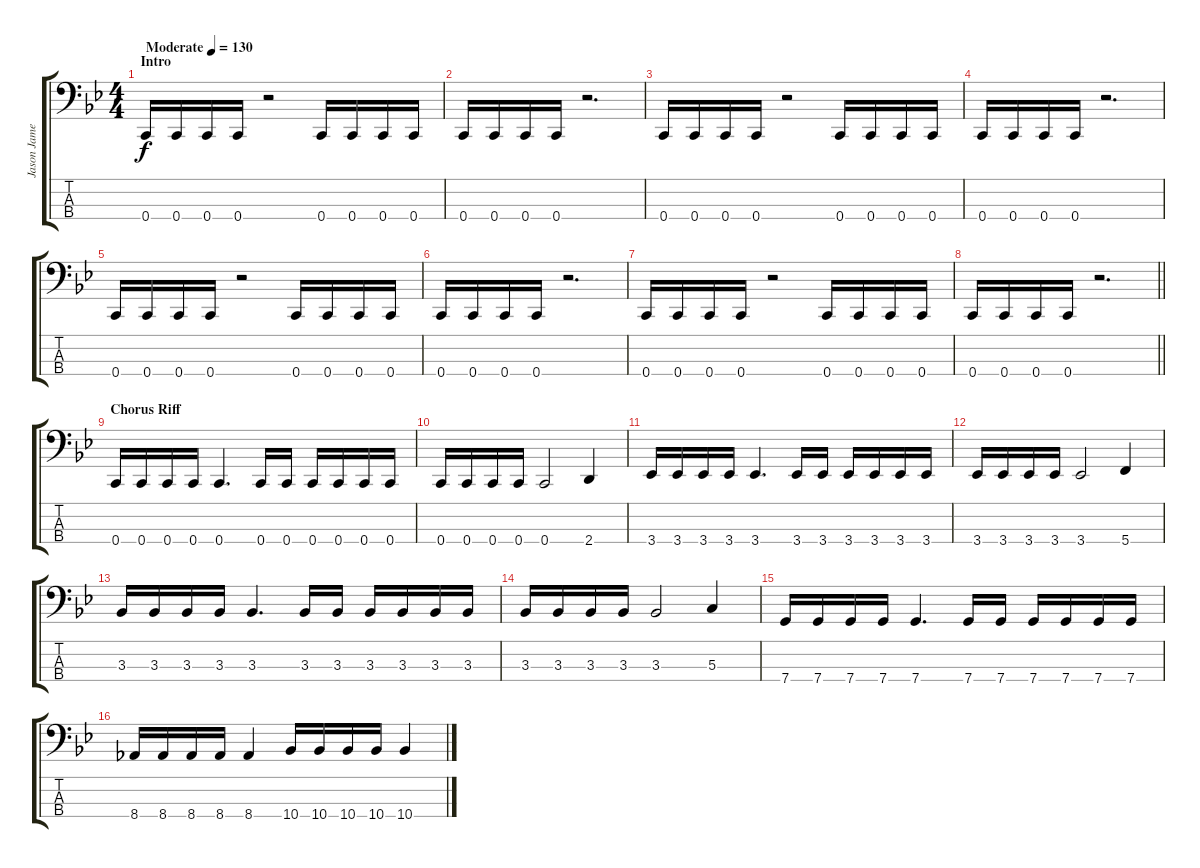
\track ("Jason James" "Jason Jame") {instrument electricbasspick}
\staff {score tabs}
\tuning (F2 C2 G1 C1) {hide}
\ts (4 4)
\section ("" "Intro")
\tempo (130 "Moderate")
\clef f4
\ks bb
0.4.16{dy f instrument electricbasspick} 0.4.16 0.4.16 0.4.16 r.2 0.4.16 0.4.16 0.4.16 0.4.16 |
0.4.16 0.4.16 0.4.16 0.4.16 r.2{d} |
0.4.16 0.4.16 0.4.16 0.4.16 r.2 0.4.16 0.4.16 0.4.16 0.4.16 |
0.4.16 0.4.16 0.4.16 0.4.16 r.2{d} |
0.4.16 0.4.16 0.4.16 0.4.16 r.2 0.4.16 0.4.16 0.4.16 0.4.16 |
0.4.16 0.4.16 0.4.16 0.4.16 r.2{d} |
0.4.16 0.4.16 0.4.16 0.4.16 r.2 0.4.16 0.4.16 0.4.16 0.4.16 |
\barLineRight lightlight
0.4.16 0.4.16 0.4.16 0.4.16 r.2{d} |
\section ("" "Chorus Riff")
0.4.16 0.4.16 0.4.16 0.4.16 0.4.4{d} 0.4.16 0.4.16 0.4.16 0.4.16 0.4.16 0.4.16 |
0.4.16 0.4.16 0.4.16 0.4.16 0.4.2 2.4.4 |
3.4.16 3.4.16 3.4.16 3.4.16 3.4.4{d} 3.4.16 3.4.16 3.4.16 3.4.16 3.4.16 3.4.16 |
3.4.16 3.4.16 3.4.16 3.4.16 3.4.2 5.4.4 |
3.3.16 3.3.16 3.3.16 3.3.16 3.3.4{d} 3.3.16 3.3.16 3.3.16 3.3.16 3.3.16 3.3.16 |
3.3.16 3.3.16 3.3.16 3.3.16 3.3.2 5.3.4 |
7.4.16 7.4.16 7.4.16 7.4.16 7.4.4{d} 7.4.16 7.4.16 7.4.16 7.4.16 7.4.16 7.4.16 |
8.4.16 8.4.16 8.4.16 8.4.16 8.4.4 10.4.16 10.4.16 10.4.16 10.4.16 10.4.4
